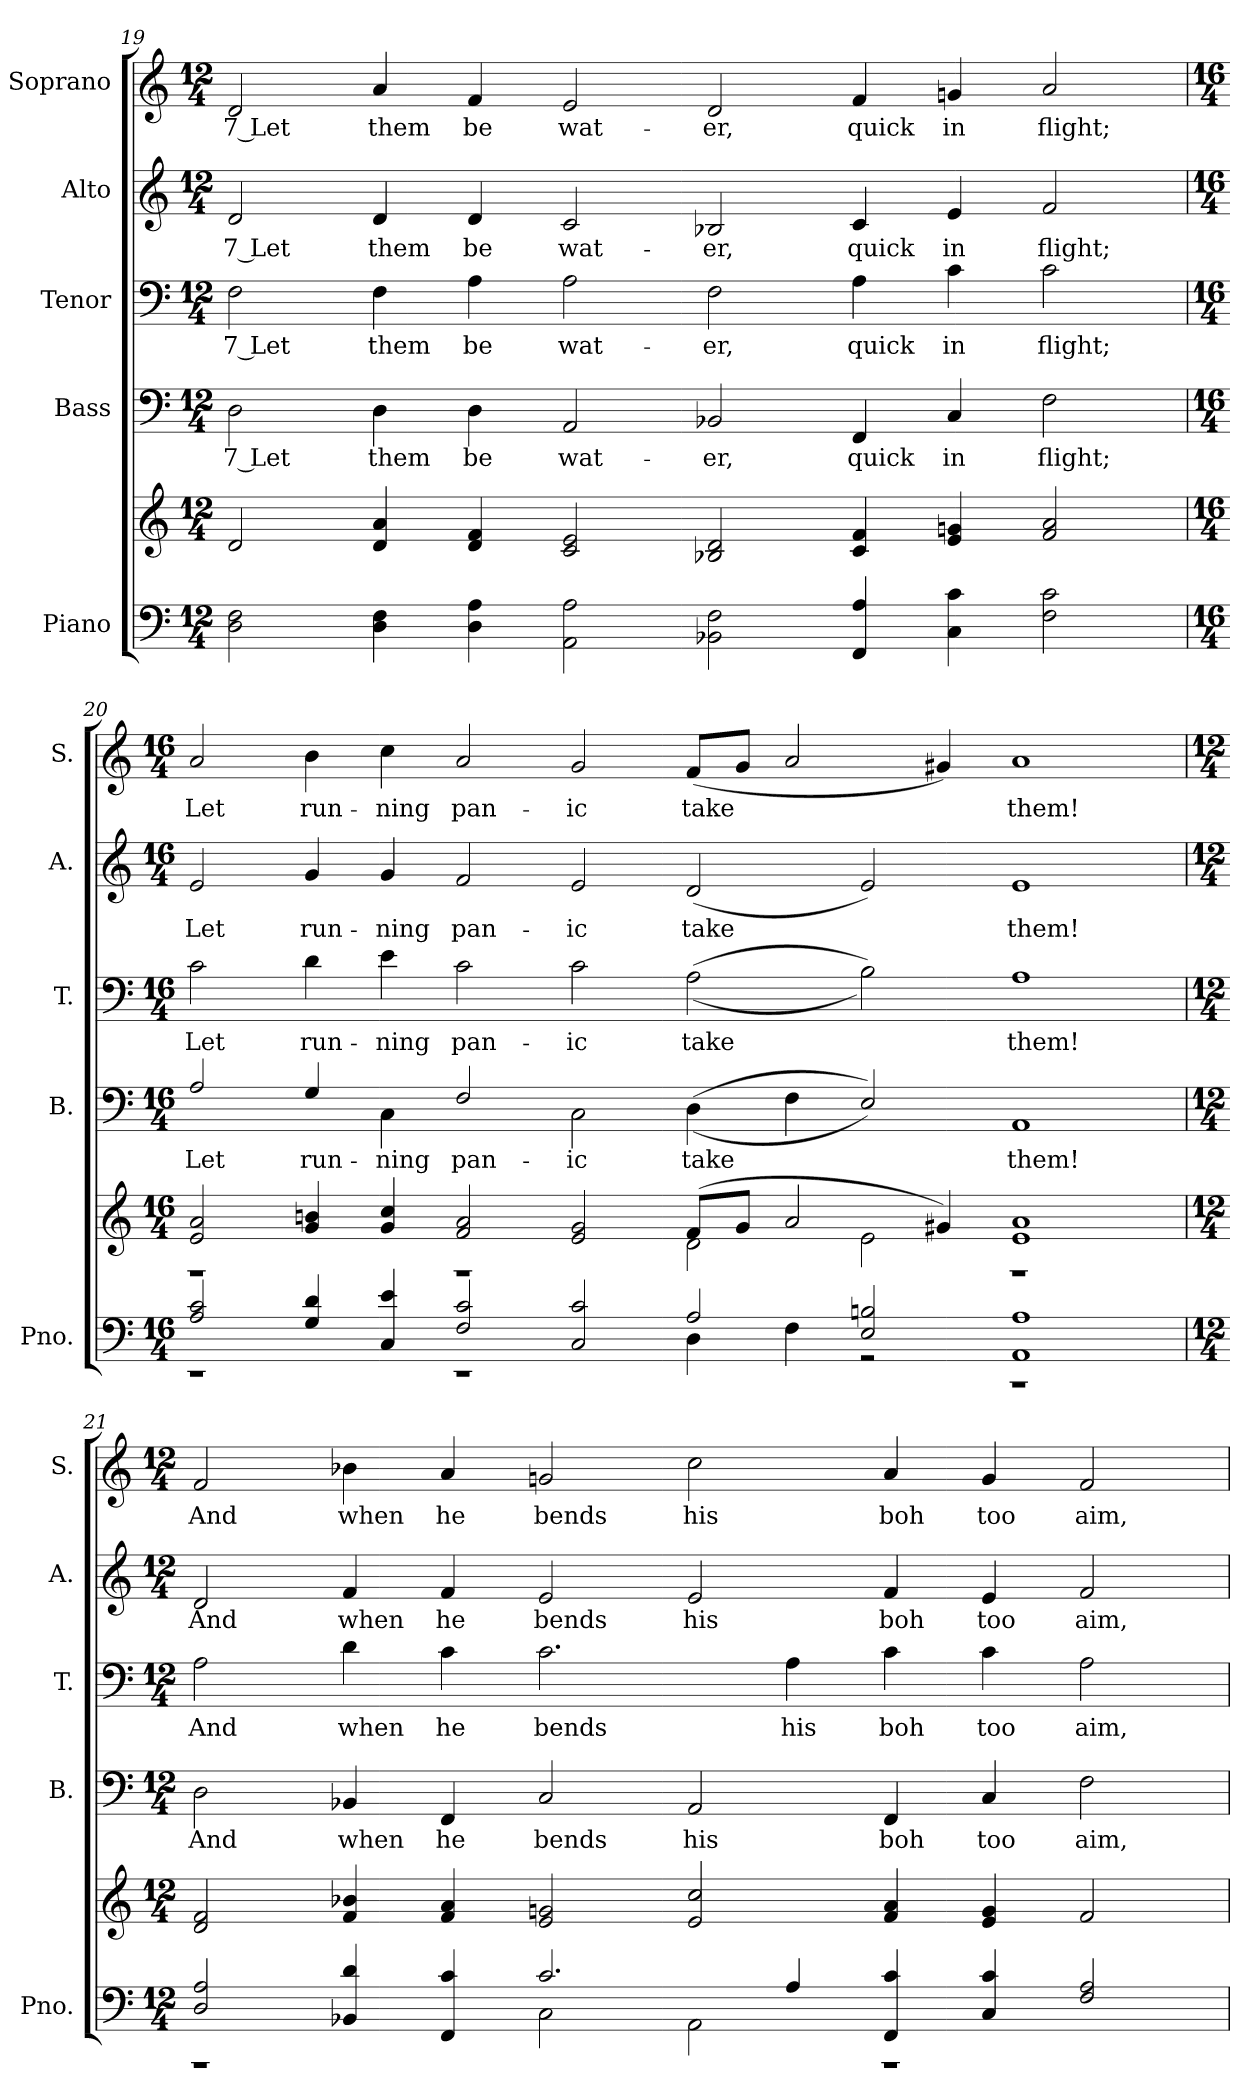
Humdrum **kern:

**kern	**kern	**kern	**text	**kern	**text	**kern	**text	**kern	**text
*part5	*part5	*part4	*part4	*part3	*part3	*part2	*part2	*part1	*part1
*staff6	*staff5	*staff4	*staff4	*staff3	*staff3	*staff2	*staff2	*staff1	*staff1
*I"Piano	*	*I"Bass	*	*I"Tenor	*	*I"Alto	*	*I"Soprano	*
*I'Pno.	*	*I'B.	*	*I'T.	*	*I'A.	*	*I'S.	*
!!LO:PB:g=z
*clefF4	*clefG2	*clefF4	*	*clefF4	*	*clefG2	*	*clefG2	*
*k[]	*k[]	*k[]	*	*k[]	*	*k[]	*	*k[]	*
*C:	*C:	*C:	*	*C:	*	*C:	*	*C:	*
*M12/4	*M12/4	*M12/4	*	*M12/4	*	*M12/4	*	*M12/4	*
=19	=19	=19	=19	=19	=19	=19	=19	=19	=19
!	!	!	!LO:LY:b:color=#000000	!	!	!	!	!	!
!	!	!	!	!	!LO:LY:b:color=#000000	!	!	!	!
!	!	!	!	!	!	!	!LO:LY:b:color=#000000	!	!
!	!	!	!	!	!	!	!	!	!LO:LY:b:color=#000000
2Di\ 2Fi	2di/	2Di\	7 Let	2Fi\	7 Let	2di/	7 Let	2di/	7 Let
!	!	!	!LO:LY:b:color=#000000	!	!	!	!	!	!
!	!	!	!	!	!LO:LY:b:color=#000000	!	!	!	!
!	!	!	!	!	!	!	!LO:LY:b:color=#000000	!	!
!	!	!	!	!	!	!	!	!	!LO:LY:b:color=#000000
4Di\ 4Fi	4di/ 4ai	4Di\	them	4Fi\	them	4di/	them	4ai/	them
!	!	!	!LO:LY:b:color=#000000	!	!	!	!	!	!
!	!	!	!	!	!LO:LY:b:color=#000000	!	!	!	!
!	!	!	!	!	!	!	!LO:LY:b:color=#000000	!	!
!	!	!	!	!	!	!	!	!	!LO:LY:b:color=#000000
4Di\ 4Ai	4di/ 4fi	4Di\	be	4Ai\	be	4di/	be	4fi/	be
!	!	!	!LO:LY:b:color=#000000	!	!	!	!	!	!
!	!	!	!	!	!LO:LY:b:color=#000000	!	!	!	!
!	!	!	!	!	!	!	!LO:LY:b:color=#000000	!	!
!	!	!	!	!	!	!	!	!	!LO:LY:b:color=#000000
2AAi\ 2Ai	2ci/ 2ei	2AAi/	wat-	2Ai\	wat-	2ci/	wat-	2ei/	wat-
!	!	!	!LO:LY:b:color=#000000	!	!	!	!	!	!
!	!	!	!	!	!LO:LY:b:color=#000000	!	!	!	!
!	!	!	!	!	!	!	!LO:LY:b:color=#000000	!	!
!	!	!	!	!	!	!	!	!	!LO:LY:b:color=#000000
2BB-Xi\ 2Fi	2B-Xi/ 2di	2BB-Xi/	-er,	2Fi\	-er,	2B-Xi/	-er,	2di/	-er,
!	!	!	!LO:LY:b:color=#000000	!	!	!	!	!	!
!	!	!	!	!	!LO:LY:b:color=#000000	!	!	!	!
!	!	!	!	!	!	!	!LO:LY:b:color=#000000	!	!
!	!	!	!	!	!	!	!	!	!LO:LY:b:color=#000000
4FFi/ 4Ai	4ci/ 4fi	4FFi/	quick	4Ai\	quick	4ci/	quick	4fi/	quick
!	!	!	!LO:LY:b:color=#000000	!	!	!	!	!	!
!	!	!	!	!	!LO:LY:b:color=#000000	!	!	!	!
!	!	!	!	!	!	!	!LO:LY:b:color=#000000	!	!
!	!	!	!	!	!	!	!	!	!LO:LY:b:color=#000000
4Ci\ 4ci	4ei/ 4gni	4Ci/	in	4ci\	in	4ei/	in	4gni/	in
!	!	!	!LO:LY:b:color=#000000	!	!	!	!	!	!
!	!	!	!	!	!LO:LY:b:color=#000000	!	!	!	!
!	!	!	!	!	!	!	!LO:LY:b:color=#000000	!	!
!	!	!	!	!	!	!	!	!	!LO:LY:b:color=#000000
2Fi\ 2ci	2fi/ 2ai	2Fi\	flight;	2ci\	flight;	2fi/	flight;	2ai/	flight;
=20	=20	=20	=20	=20	=20	=20	=20	=20	=20
*M16/4	*M16/4	*M16/4	*	*M16/4	*	*M16/4	*	*M16/4	*
*^	*^	*	*	*	*	*	*	*	*
!	!	!	!	!	!LO:LY:b:color=#000000	!	!	!	!	!	!
!	!	!	!	!	!	!	!LO:LY:b:color=#000000	!	!	!	!
!	!	!	!	!	!	!	!	!	!LO:LY:b:color=#000000	!	!
!	!	!	!	!	!	!	!	!	!	!	!LO:LY:b:color=#000000
2Ai/ 2ci	1r	2ei/ 2ai	1r	2Ai/	Let	2ci\	Let	2ei/	Let	2ai/	Let
!	!	!	!	!	!LO:LY:b:color=#000000	!	!	!	!	!	!
!	!	!	!	!	!	!	!LO:LY:b:color=#000000	!	!	!	!
!	!	!	!	!	!	!	!	!	!LO:LY:b:color=#000000	!	!
!	!	!	!	!	!	!	!	!	!	!	!LO:LY:b:color=#000000
4Gi/ 4di	.	4gi/ 4bni	.	4Gi/	run-	4di\	run-	4gi/	run-	4bi\	run-
!	!	!	!	!	!LO:LY:b:color=#000000	!	!	!	!	!	!
!	!	!	!	!	!	!	!LO:LY:b:color=#000000	!	!	!	!
!	!	!	!	!	!	!	!	!	!LO:LY:b:color=#000000	!	!
!	!	!	!	!	!	!	!	!	!	!	!LO:LY:b:color=#000000
4Ci/ 4ei	.	4gi/ 4cci	.	4Ci\	-ning	4ei\	-ning	4gi/	-ning	4cci\	-ning
!	!	!	!	!	!LO:LY:b:color=#000000	!	!	!	!	!	!
!	!	!	!	!	!	!	!LO:LY:b:color=#000000	!	!	!	!
!	!	!	!	!	!	!	!	!	!LO:LY:b:color=#000000	!	!
!	!	!	!	!	!	!	!	!	!	!	!LO:LY:b:color=#000000
2Fi/ 2ci	1r	2fi/ 2ai	1r	2Fi/	pan-	2ci\	pan-	2fi/	pan-	2ai/	pan-
!	!	!	!	!	!LO:LY:b:color=#000000	!	!	!	!	!	!
!	!	!	!	!	!	!	!LO:LY:b:color=#000000	!	!	!	!
!	!	!	!	!	!	!	!	!	!LO:LY:b:color=#000000	!	!
!	!	!	!	!	!	!	!	!	!	!	!LO:LY:b:color=#000000
2Ci/ 2ci	.	2ei/ 2gi	.	2Ci\	-ic	2ci\	-ic	2ei/	-ic	2gi/	-ic
!	!	!	!	!	!LO:LY:b:color=#000000	!	!	!	!	!	!
!	!	!	!	!	!	!	!LO:LY:b:color=#000000	!	!	!	!
!	!	!	!	!	!	!	!	!	!LO:LY:b:color=#000000	!	!
!	!	!	!	!	!	!	!	!	!	!	!LO:LY:b:color=#000000
2Ai/	4Di\	(8fi/L	2di\	((4Di\	take	((2Ai\	take	(2di/	take	(8fi/L	take
.	.	8gi/J	.	.	.	.	.	.	.	8gi/J	.
.	4Fi\	2ai/	.	4Fi\	.	.	.	.	.	2ai/	.
2Ei/ 2Bni	2r	.	2ei\	2Ei/))	.	2Bi\))	.	2ei/)	.	.	.
.	.	4g#Xi/)	.	.	.	.	.	.	.	4g#Xi/)	.
!	!	!	!	!	!LO:LY:b:color=#000000	!	!	!	!	!	!
!	!	!	!	!	!	!	!LO:LY:b:color=#000000	!	!	!	!
!	!	!	!	!	!	!	!	!	!LO:LY:b:color=#000000	!	!
!	!	!	!	!	!	!	!	!	!	!	!LO:LY:b:color=#000000
1AAi 1Ai	1r	1ei 1ai	1r	1AAi	them!	1Ai	them!	1ei	them!	1ai	them!
*	*	*v	*v	*	*	*	*	*	*	*	*
!!LO:PB:g=z
=21	=21	=21	=21	=21	=21	=21	=21	=21	=21	=21
*M12/4	*	*M12/4	*M12/4	*	*M12/4	*	*M12/4	*	*M12/4	*
*	*	*^	*	*	*	*	*	*	*	*
!	!	!	!	!	!LO:LY:b:color=#000000	!	!	!	!	!	!
*	*	*v	*v	*	*	*	*	*	*	*	*
*	*	*^	*	*	*	*	*	*	*	*
!	!	!	!	!	!	!	!LO:LY:b:color=#000000	!	!	!	!
*	*	*v	*v	*	*	*	*	*	*	*	*
*	*	*^	*	*	*	*	*	*	*	*
!	!	!	!	!	!	!	!	!	!LO:LY:b:color=#000000	!	!
*	*	*v	*v	*	*	*	*	*	*	*	*
*	*	*^	*	*	*	*	*	*	*	*
!	!	!	!	!	!	!	!	!	!	!	!LO:LY:b:color=#000000
*	*	*v	*v	*	*	*	*	*	*	*	*
2Di/ 2Ai	1r	2di/ 2fi	2Di\	And	2Ai\	And	2di/	And	2fi/	And
!	!	!	!	!LO:LY:b:color=#000000	!	!	!	!	!	!
!	!	!	!	!	!	!LO:LY:b:color=#000000	!	!	!	!
!	!	!	!	!	!	!	!	!LO:LY:b:color=#000000	!	!
!	!	!	!	!	!	!	!	!	!	!LO:LY:b:color=#000000
4BB-Xi/ 4di	.	4fi/ 4b-Xi	4BB-Xi/	when	4di\	when	4fi/	when	4b-Xi\	when
!	!	!	!	!LO:LY:b:color=#000000	!	!	!	!	!	!
!	!	!	!	!	!	!LO:LY:b:color=#000000	!	!	!	!
!	!	!	!	!	!	!	!	!LO:LY:b:color=#000000	!	!
!	!	!	!	!	!	!	!	!	!	!LO:LY:b:color=#000000
4FFi/ 4ci	.	4fi/ 4ai	4FFi/	he	4ci\	he	4fi/	he	4ai/	he
!	!	!	!	!LO:LY:b:color=#000000	!	!	!	!	!	!
!	!	!	!	!	!	!LO:LY:b:color=#000000	!	!	!	!
!	!	!	!	!	!	!	!	!LO:LY:b:color=#000000	!	!
!	!	!	!	!	!	!	!	!	!	!LO:LY:b:color=#000000
2.ci/	2Ci\	2ei/ 2gni	2Ci/	bends	2.ci\	bends	2ei/	bends	2gni/	bends
!	!	!	!	!LO:LY:b:color=#000000	!	!	!	!	!	!
!	!	!	!	!	!	!	!	!LO:LY:b:color=#000000	!	!
!	!	!	!	!	!	!	!	!	!	!LO:LY:b:color=#000000
.	2AAi\	2ei/ 2cci	2AAi/	his	.	.	2ei/	his	2cci\	his
!	!	!	!	!	!	!LO:LY:b:color=#000000	!	!	!	!
4Ai/	.	.	.	.	4Ai\	his	.	.	.	.
!	!	!	!	!LO:LY:b:color=#000000	!	!	!	!	!	!
!	!	!	!	!	!	!LO:LY:b:color=#000000	!	!	!	!
!	!	!	!	!	!	!	!	!LO:LY:b:color=#000000	!	!
!	!	!	!	!	!	!	!	!	!	!LO:LY:b:color=#000000
4FFi/ 4ci	1r	4fi/ 4ai	4FFi/	boh	4ci\	boh	4fi/	boh	4ai/	boh
!	!	!	!	!LO:LY:b:color=#000000	!	!	!	!	!	!
!	!	!	!	!	!	!LO:LY:b:color=#000000	!	!	!	!
!	!	!	!	!	!	!	!	!LO:LY:b:color=#000000	!	!
!	!	!	!	!	!	!	!	!	!	!LO:LY:b:color=#000000
4Ci/ 4ci	.	4ei/ 4gi	4Ci/	too	4ci\	too	4ei/	too	4gi/	too
!	!	!	!	!LO:LY:b:color=#000000	!	!	!	!	!	!
!	!	!	!	!	!	!LO:LY:b:color=#000000	!	!	!	!
!	!	!	!	!	!	!	!	!LO:LY:b:color=#000000	!	!
!	!	!	!	!	!	!	!	!	!	!LO:LY:b:color=#000000
2Fi/ 2Ai	.	2fi/	2Fi\	aim,	2Ai\	aim,	2fi/	aim,	2fi/	aim,
*v	*v	*	*	*	*	*	*	*	*	*
=	=	=	=	=	=	=	=	=	=
*-	*-	*-	*-	*-	*-	*-	*-	*-	*-
